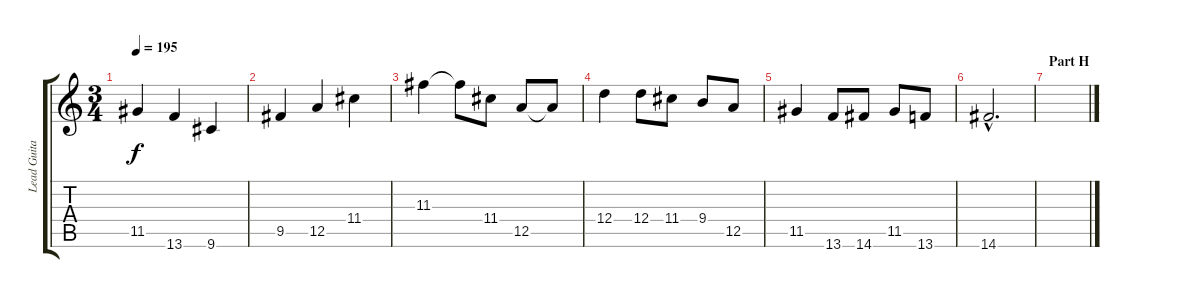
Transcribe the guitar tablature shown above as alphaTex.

\track ("Lead Guitar 2" "Lead Guita") {instrument distortionguitar}
\staff {score tabs}
\tuning (E4 B3 G3 D3 A2 E2) {hide}
\ts (3 4)
\tempo 195
\clef g2
\ks c
11.5.4{dy f} 13.6.4 9.6.4 |
9.5.4 12.5.4 11.4.4 |
11.3.4 11.3{t}.8 11.4.8 12.5.8 12.5{t}.8 |
12.4.4 12.4.8 11.4.8 9.4.8 12.5.8 |
11.5.4 13.6.8 14.6.8 11.5.8 13.6.8 |
14.6{hac}.2{d} |
\section ("" "Part H")
